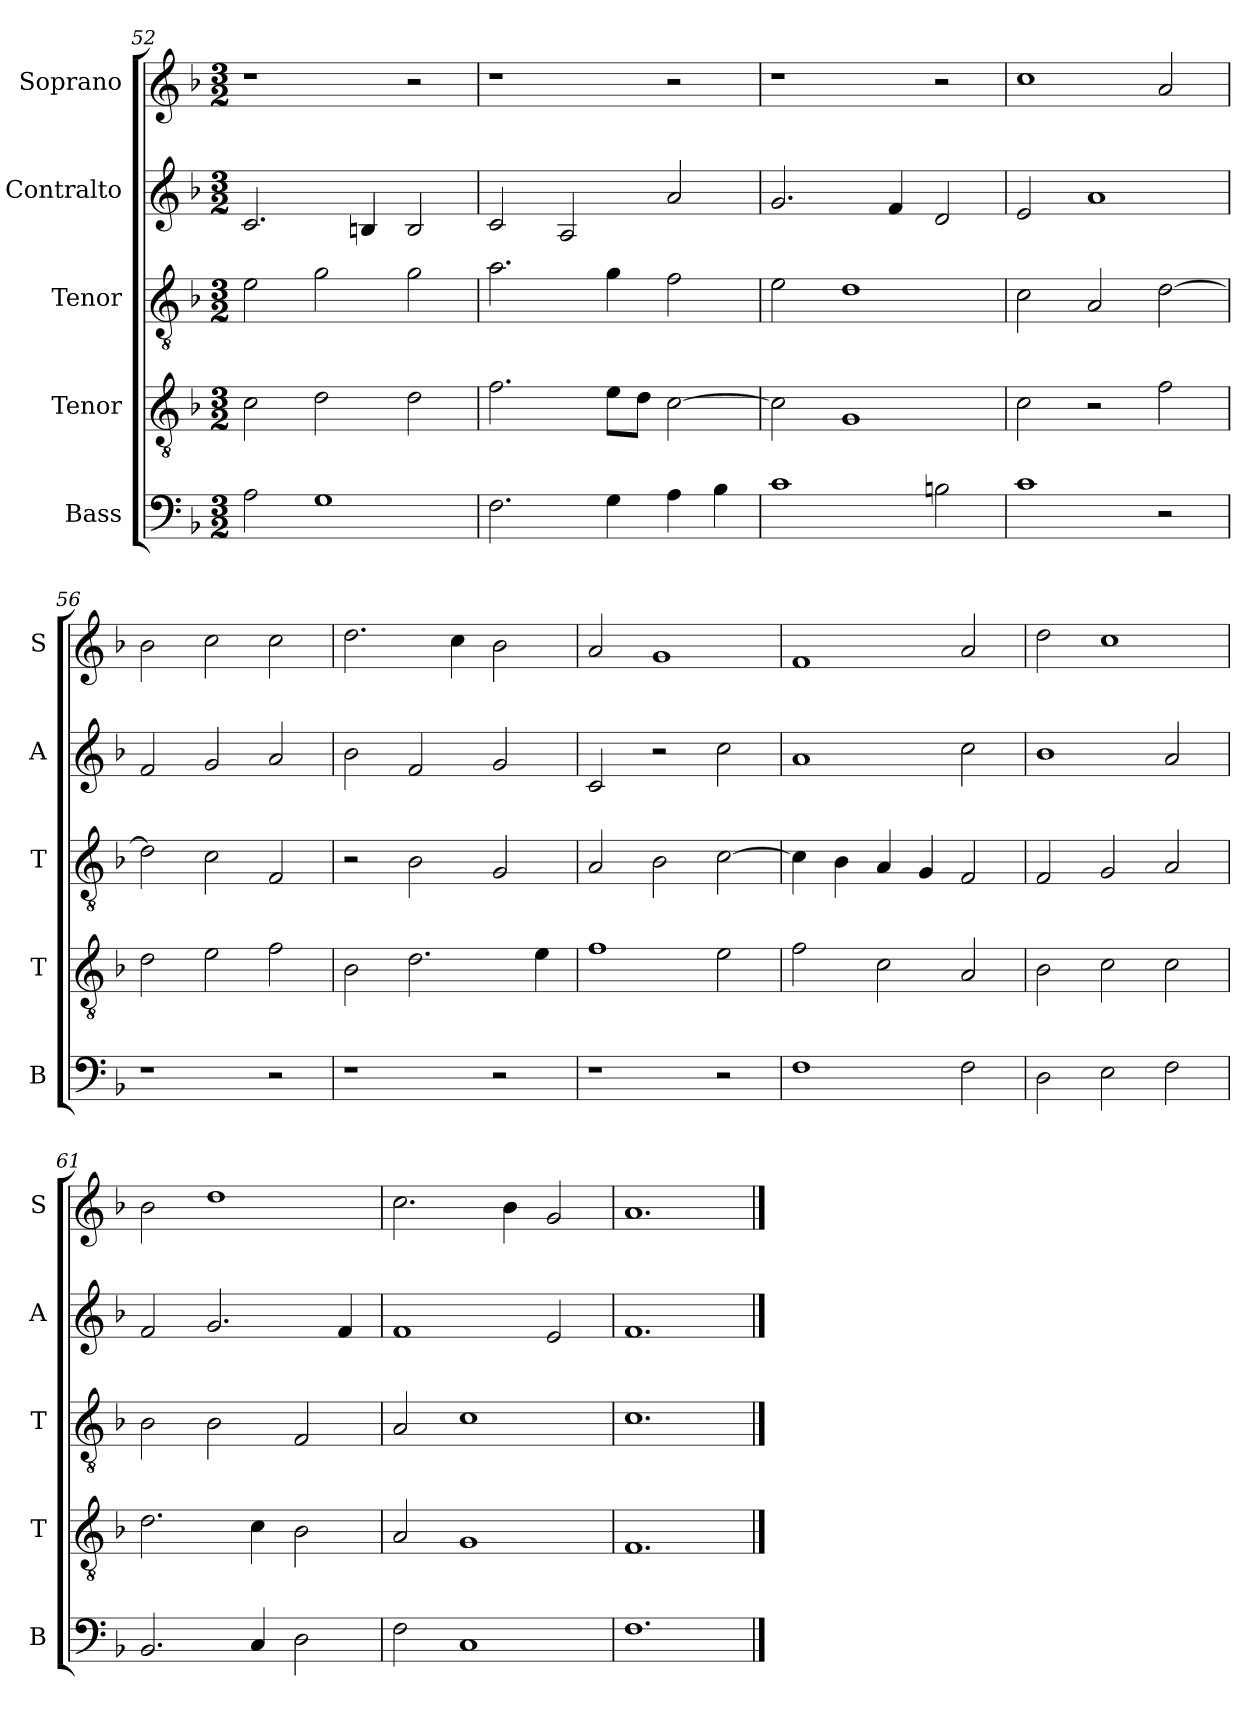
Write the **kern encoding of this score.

**kern	**kern	**kern	**kern	**kern
*part5	*part4	*part3	*part2	*part1
*staff5	*staff4	*staff3	*staff2	*staff1
*I"Bass	*I"Tenor	*I"Tenor	*I"Contralto	*I"Soprano
*I'B	*I'T	*I'T	*I'A	*I'S
*clefF4	*clefGv2	*clefGv2	*clefG2	*clefG2
*k[b-]	*k[b-]	*k[b-]	*k[b-]	*k[b-]
*F:ion	*F:ion	*F:ion	*F:ion	*F:ion
*M3/2	*M3/2	*M3/2	*M3/2	*M3/2
=52	=52	=52	=52	=52
2A	2c	2e	2.c	1r
1G	2d	2g	.	.
.	.	.	4Bn	.
.	2d	2g	2B	2r
=53	=53	=53	=53	=53
2.F	2.f	2.a	2c	1r
.	.	.	2A	.
4G	8e\L	4g	.	.
.	8d\J	.	.	.
4A	[2c	2f	2a	2r
4B-	.	.	.	.
=54	=54	=54	=54	=54
1c	2c]	2e	2.g	1r
.	1G	1d	.	.
.	.	.	4f	.
2Bn	.	.	2d	2r
=55	=55	=55	=55	=55
1c	2c	2c	2e	1cc
.	2r	2A	1a	.
2r	2f	[2d	.	2a
=56	=56	=56	=56	=56
1r	2d	2d]	2f	2b-
.	2e	2c	2g	2cc
2r	2f	2F	2a	2cc
=57	=57	=57	=57	=57
1r	2B-	2r	2b-	2.dd
.	2.d	2B-	2f	.
.	.	.	.	4cc
2r	.	2G	2g	2b-
.	4e	.	.	.
=58	=58	=58	=58	=58
1r	1f	2A	2c	2a
.	.	2B-	2r	1g
2r	2e	[2c	2cc	.
=59	=59	=59	=59	=59
1F	2f	4c]	1a	1f
.	.	4B-	.	.
.	2c	4A	.	.
.	.	4G	.	.
2F	2A	2F	2cc	2a
=60	=60	=60	=60	=60
2D	2B-	2F	1b-	2dd
2E	2c	2G	.	1cc
2F	2c	2A	2a	.
=61	=61	=61	=61	=61
2.BB-	2.d	2B-	2f	2b-
.	.	2B-	2.g	1dd
4C	4c	.	.	.
2D	2B-	2F	.	.
.	.	.	4f	.
=62	=62	=62	=62	=62
2F	2A	2A	1f	2.cc
1C	1G	1c	.	.
.	.	.	.	4b-
.	.	.	2e	2g
=63	=63	=63	=63	=63
1.F	1.F	1.c	1.f	1.a
==	==	==	==	==
*-	*-	*-	*-	*-
